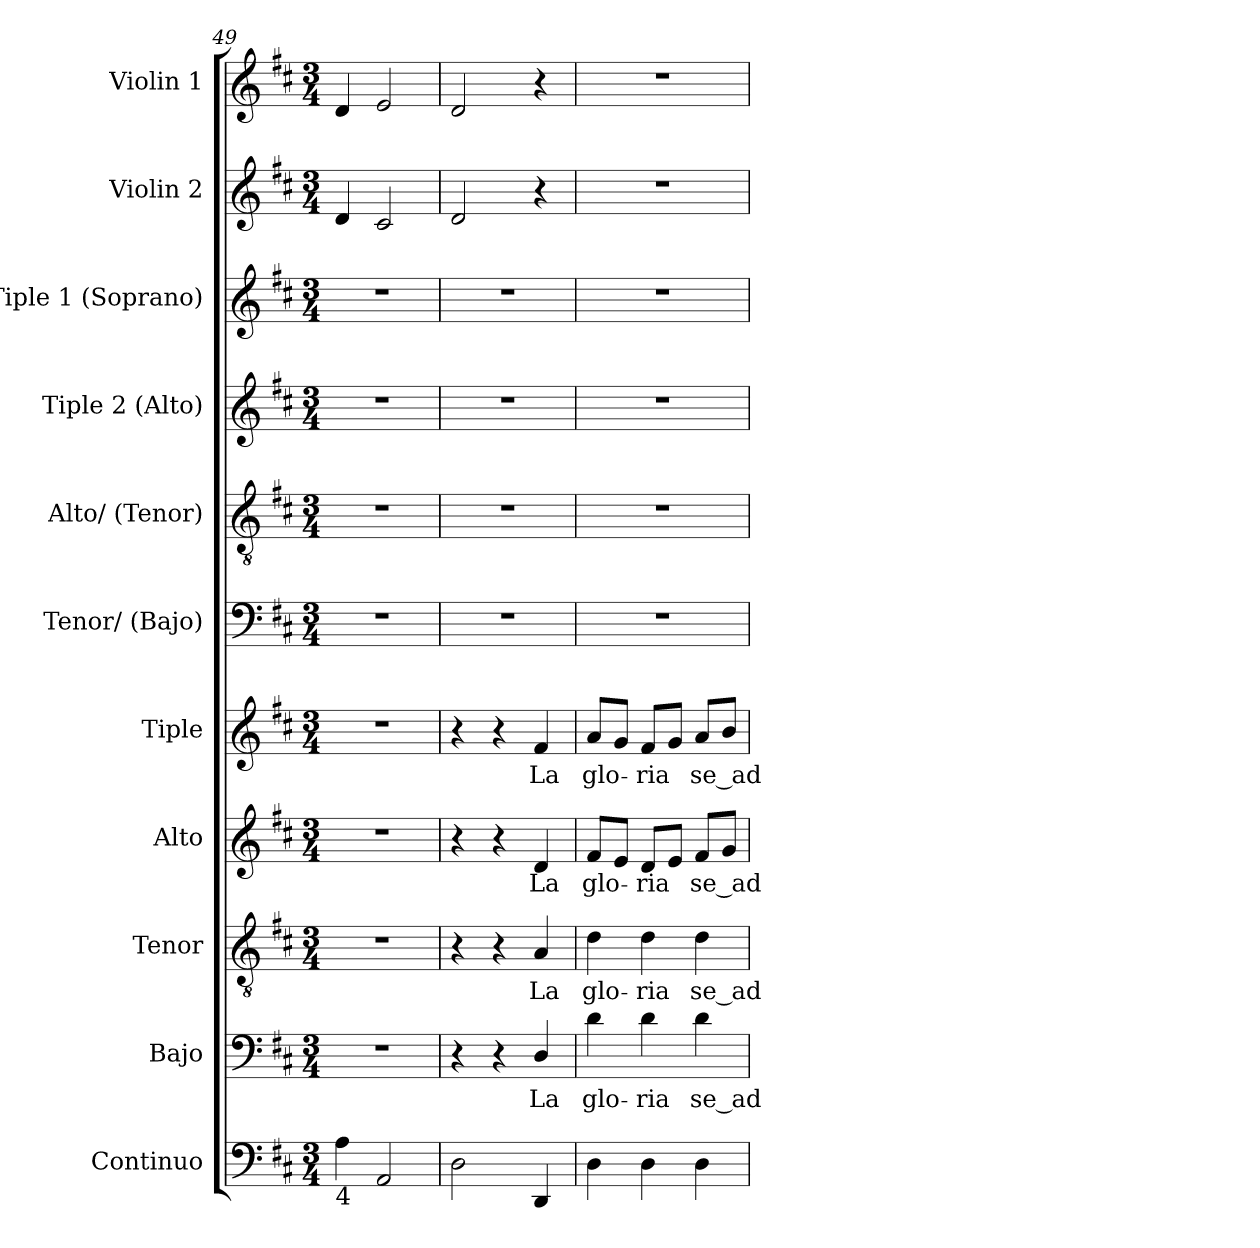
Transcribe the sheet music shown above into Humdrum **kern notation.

**kern	**kern	**text	**kern	**text	**kern	**text	**kern	**text	**kern	**kern	**kern	**kern	**kern	**kern
*part11	*part10	*part10	*part9	*part9	*part8	*part8	*part7	*part7	*part6	*part5	*part4	*part3	*part2	*part1
*staff11	*staff10	*staff10	*staff9	*staff9	*staff8	*staff8	*staff7	*staff7	*staff6	*staff5	*staff4	*staff3	*staff2	*staff1
*I"Continuo	*I"Bajo	*	*I"Tenor	*	*I"Alto	*	*I"Tiple	*	*I"Tenor/ (Bajo)	*I"Alto/ (Tenor)	*I"Tiple  2 (Alto)	*I"Tiple 1 (Soprano)	*I"Violin 2	*I"Violin 1
*	*I'B.	*	*I'T.	*	*I'A.	*	*	*	*I'B.	*I'T.	*I'A.	*I'S.	*I'Vln. 2	*I'Vln. 1
*clefF4	*clefF4	*	*clefGv2	*	*clefG2	*	*clefG2	*	*clefF4	*clefGv2	*clefG2	*clefG2	*clefG2	*clefG2
*	*	*	*ITrd7c12	*	*	*	*	*	*	*ITrd7c12	*	*	*	*
*k[f#c#]	*k[f#c#]	*	*k[f#c#]	*	*k[f#c#]	*	*k[f#c#]	*	*k[f#c#]	*k[f#c#]	*k[f#c#]	*k[f#c#]	*k[f#c#]	*k[f#c#]
*D:	*D:	*	*D:	*	*D:	*	*D:	*	*D:	*D:	*D:	*D:	*D:	*D:
*M3/4	*M3/4	*	*M3/4	*	*M3/4	*	*M3/4	*	*M3/4	*M3/4	*M3/4	*M3/4	*M3/4	*M3/4
=49	=49	=49	=49	=49	=49	=49	=49	=49	=49	=49	=49	=49	=49	=49
!LO:TX:b:t=4	!	!	!	!	!	!	!	!	!	!	!	!	!	!
!	!LO:N:vis=1	!	!LO:N:vis=1	!	!LO:N:vis=1	!	!LO:N:vis=1	!	!LO:N:vis=1	!LO:N:vis=1	!LO:N:vis=1	!LO:N:vis=1	!	!
4Ai\	2.r	.	2.r	.	2.r	.	2.r	.	2.r	2.r	2.r	2.r	4di/	4di/
2AAi/	.	.	.	.	.	.	.	.	.	.	.	.	2c#i/	2ei/
!!LO:LB:g=z
=50	=50	=50	=50	=50	=50	=50	=50	=50	=50	=50	=50	=50	=50	=50
!	!	!	!	!	!	!	!	!	!LO:N:vis=1	!LO:N:vis=1	!LO:N:vis=1	!LO:N:vis=1	!	!
2Di\	4r	.	4r	.	4r	.	4r	.	2.r	2.r	2.r	2.r	2di/	2di/
.	4r	.	4r	.	4r	.	4r	.	.	.	.	.	.	.
!	!	!LO:LY:b:color=#000000	!	!	!	!	!	!	!	!	!	!	!	!
!	!	!	!	!LO:LY:b:color=#000000	!	!	!	!	!	!	!	!	!	!
!	!	!	!	!	!	!LO:LY:b:color=#000000	!	!	!	!	!	!	!	!
!	!	!	!	!	!	!	!	!LO:LY:b:color=#000000	!	!	!	!	!	!
4DDi/	4Di/	La	4AAi/	La	4di/	La	4f#i/	La	.	.	.	.	4r	4r
=51	=51	=51	=51	=51	=51	=51	=51	=51	=51	=51	=51	=51	=51	=51
!	!	!LO:LY:b:color=#000000	!	!	!	!	!	!	!	!	!	!	!	!
!	!	!	!	!LO:LY:b:color=#000000	!	!	!	!	!	!	!	!	!	!
!	!	!	!	!	!	!LO:LY:b:color=#000000	!	!	!	!	!	!	!	!
!	!	!	!	!	!	!	!	!LO:LY:b:color=#000000	!LO:N:vis=1	!LO:N:vis=1	!LO:N:vis=1	!LO:N:vis=1	!LO:N:vis=1	!LO:N:vis=1
4Di\	4di\	glo-	4Di\	glo-	8f#i/L	glo-	8ai/L	glo-	2.r	2.r	2.r	2.r	2.r	2.r
.	.	.	.	.	8ei/J	.	8gi/J	.	.	.	.	.	.	.
!	!	!LO:LY:b:color=#000000	!	!	!	!	!	!	!	!	!	!	!	!
!	!	!	!	!LO:LY:b:color=#000000	!	!	!	!	!	!	!	!	!	!
!	!	!	!	!	!	!LO:LY:b:color=#000000	!	!	!	!	!	!	!	!
!	!	!	!	!	!	!	!	!LO:LY:b:color=#000000	!	!	!	!	!	!
4Di\	4di\	-ria	4Di\	-ria	8di/L	-ria	8f#i/L	-ria	.	.	.	.	.	.
.	.	.	.	.	8ei/J	.	8gi/J	.	.	.	.	.	.	.
!	!	!LO:LY:b:color=#000000	!	!	!	!	!	!	!	!	!	!	!	!
!	!	!	!	!LO:LY:b:color=#000000	!	!	!	!	!	!	!	!	!	!
!	!	!	!	!	!	!LO:LY:b:color=#000000	!	!	!	!	!	!	!	!
!	!	!	!	!	!	!	!	!LO:LY:b:color=#000000	!	!	!	!	!	!
4Di\	4di\	se_ad-	4Di\	se_ad-	8f#i/L	se_ad-	8ai/L	se_ad-	.	.	.	.	.	.
.	.	.	.	.	8gi/J	.	8bi/J	.	.	.	.	.	.	.
=	=	=	=	=	=	=	=	=	=	=	=	=	=	=
*-	*-	*-	*-	*-	*-	*-	*-	*-	*-	*-	*-	*-	*-	*-
